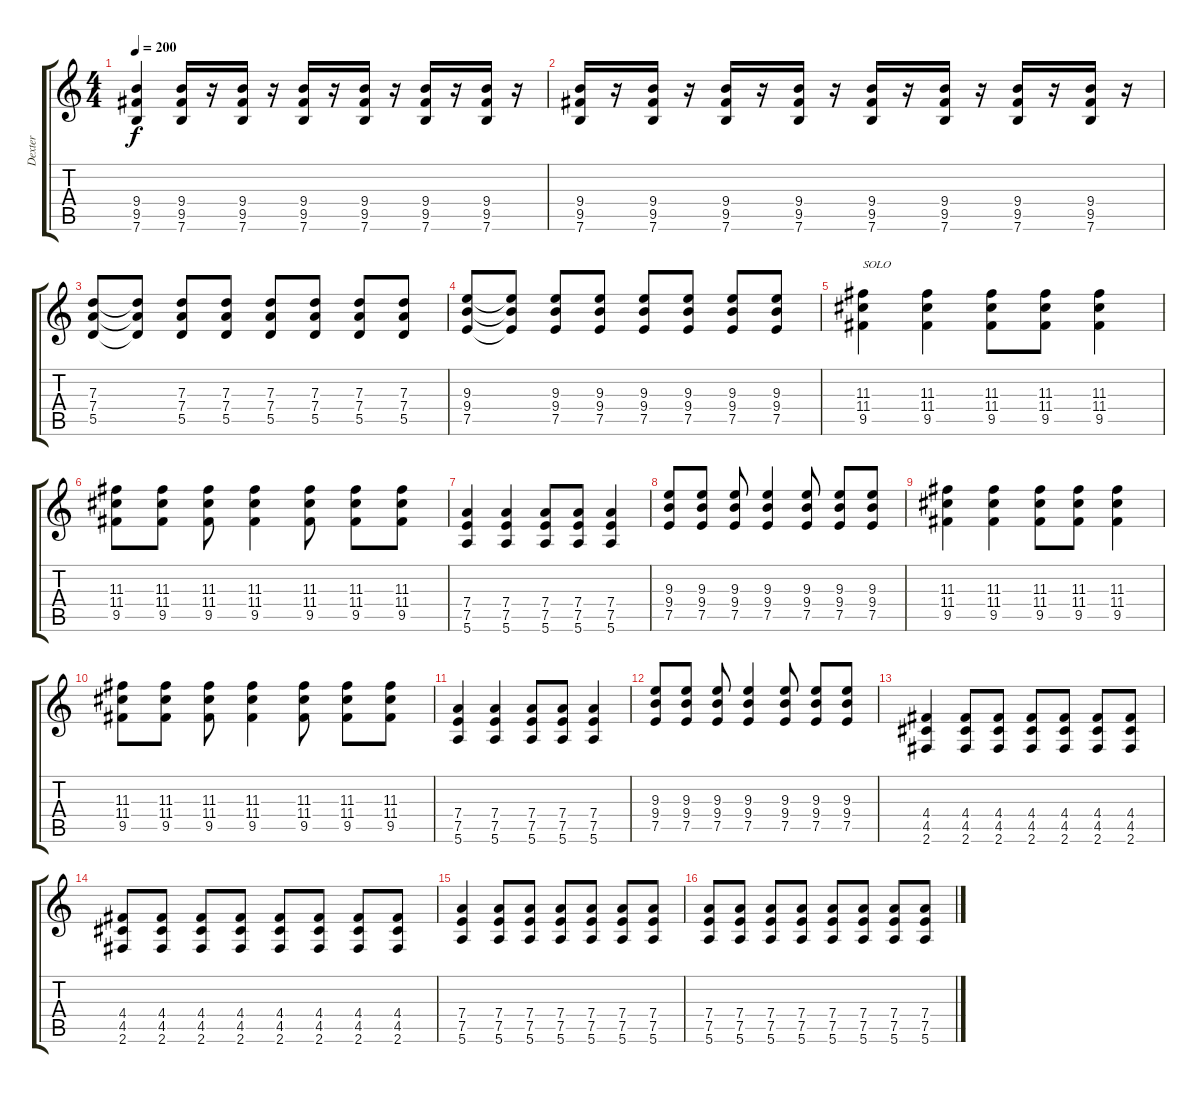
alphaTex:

\track ("Dexter" "Dexter") {instrument distortionguitar}
\staff {score tabs}
\tuning (E4 B3 G3 D3 A2 E2) {hide}
\ts (4 4)
\tempo 200
\clef g2
\ks c
(9.4 9.5 7.6).4{dy f} (9.4 9.5 7.6).16 r.16 (9.4 9.5 7.6).16 r.16 (9.4 9.5 7.6).16 r.16 (9.4 9.5 7.6).16 r.16 (9.4 9.5 7.6).16 r.16 (9.4 9.5 7.6).16 r.16 |
(9.4 9.5 7.6).16 r.16 (9.4 9.5 7.6).16 r.16 (9.4 9.5 7.6).16 r.16 (9.4 9.5 7.6).16 r.16 (9.4 9.5 7.6).16 r.16 (9.4 9.5 7.6).16 r.16 (9.4 9.5 7.6).16 r.16 (9.4 9.5 7.6).16 r.16 |
(7.3 7.4 5.5).8 (7.3{t} 7.4{t} 5.5{t}).8 (7.3 7.4 5.5).8 (7.3 7.4 5.5).8 (7.3 7.4 5.5).8 (7.3 7.4 5.5).8 (7.3 7.4 5.5).8 (7.3 7.4 5.5).8 |
(9.3 9.4 7.5).8 (9.3{t} 9.4{t} 7.5{t}).8 (9.3 9.4 7.5).8 (9.3 9.4 7.5).8 (9.3 9.4 7.5).8 (9.3 9.4 7.5).8 (9.3 9.4 7.5).8 (9.3 9.4 7.5).8 |
(11.3 11.4 9.5).4{txt "SOLO"} (11.3 11.4 9.5).4 (11.3 11.4 9.5).8 (11.3 11.4 9.5).8 (11.3 11.4 9.5).4 |
(11.3 11.4 9.5).8 (11.3 11.4 9.5).8 (11.3 11.4 9.5).8 (11.3 11.4 9.5).4 (11.3 11.4 9.5).8 (11.3 11.4 9.5).8 (11.3 11.4 9.5).8 |
(7.4 7.5 5.6).4 (7.4 7.5 5.6).4 (7.4 7.5 5.6).8 (7.4 7.5 5.6).8 (7.4 7.5 5.6).4 |
(9.3 9.4 7.5).8 (9.3 9.4 7.5).8 (9.3 9.4 7.5).8 (9.3 9.4 7.5).4 (9.3 9.4 7.5).8 (9.3 9.4 7.5).8 (9.3 9.4 7.5).8 |
(11.3 11.4 9.5).4 (11.3 11.4 9.5).4 (11.3 11.4 9.5).8 (11.3 11.4 9.5).8 (11.3 11.4 9.5).4 |
(11.3 11.4 9.5).8 (11.3 11.4 9.5).8 (11.3 11.4 9.5).8 (11.3 11.4 9.5).4 (11.3 11.4 9.5).8 (11.3 11.4 9.5).8 (11.3 11.4 9.5).8 |
(7.4 7.5 5.6).4 (7.4 7.5 5.6).4 (7.4 7.5 5.6).8 (7.4 7.5 5.6).8 (7.4 7.5 5.6).4 |
(9.3 9.4 7.5).8 (9.3 9.4 7.5).8 (9.3 9.4 7.5).8 (9.3 9.4 7.5).4 (9.3 9.4 7.5).8 (9.3 9.4 7.5).8 (9.3 9.4 7.5).8 |
(4.4 4.5 2.6).4 (4.4 4.5 2.6).8 (4.4 4.5 2.6).8 (4.4 4.5 2.6).8 (4.4 4.5 2.6).8 (4.4 4.5 2.6).8 (4.4 4.5 2.6).8 |
(4.4 4.5 2.6).8 (4.4 4.5 2.6).8 (4.4 4.5 2.6).8 (4.4 4.5 2.6).8 (4.4 4.5 2.6).8 (4.4 4.5 2.6).8 (4.4 4.5 2.6).8 (4.4 4.5 2.6).8 |
(7.4 7.5 5.6).4 (7.4 7.5 5.6).8 (7.4 7.5 5.6).8 (7.4 7.5 5.6).8 (7.4 7.5 5.6).8 (7.4 7.5 5.6).8 (7.4 7.5 5.6).8 |
(7.4 7.5 5.6).8 (7.4 7.5 5.6).8 (7.4 7.5 5.6).8 (7.4 7.5 5.6).8 (7.4 7.5 5.6).8 (7.4 7.5 5.6).8 (7.4 7.5 5.6).8 (7.4 7.5 5.6).8
